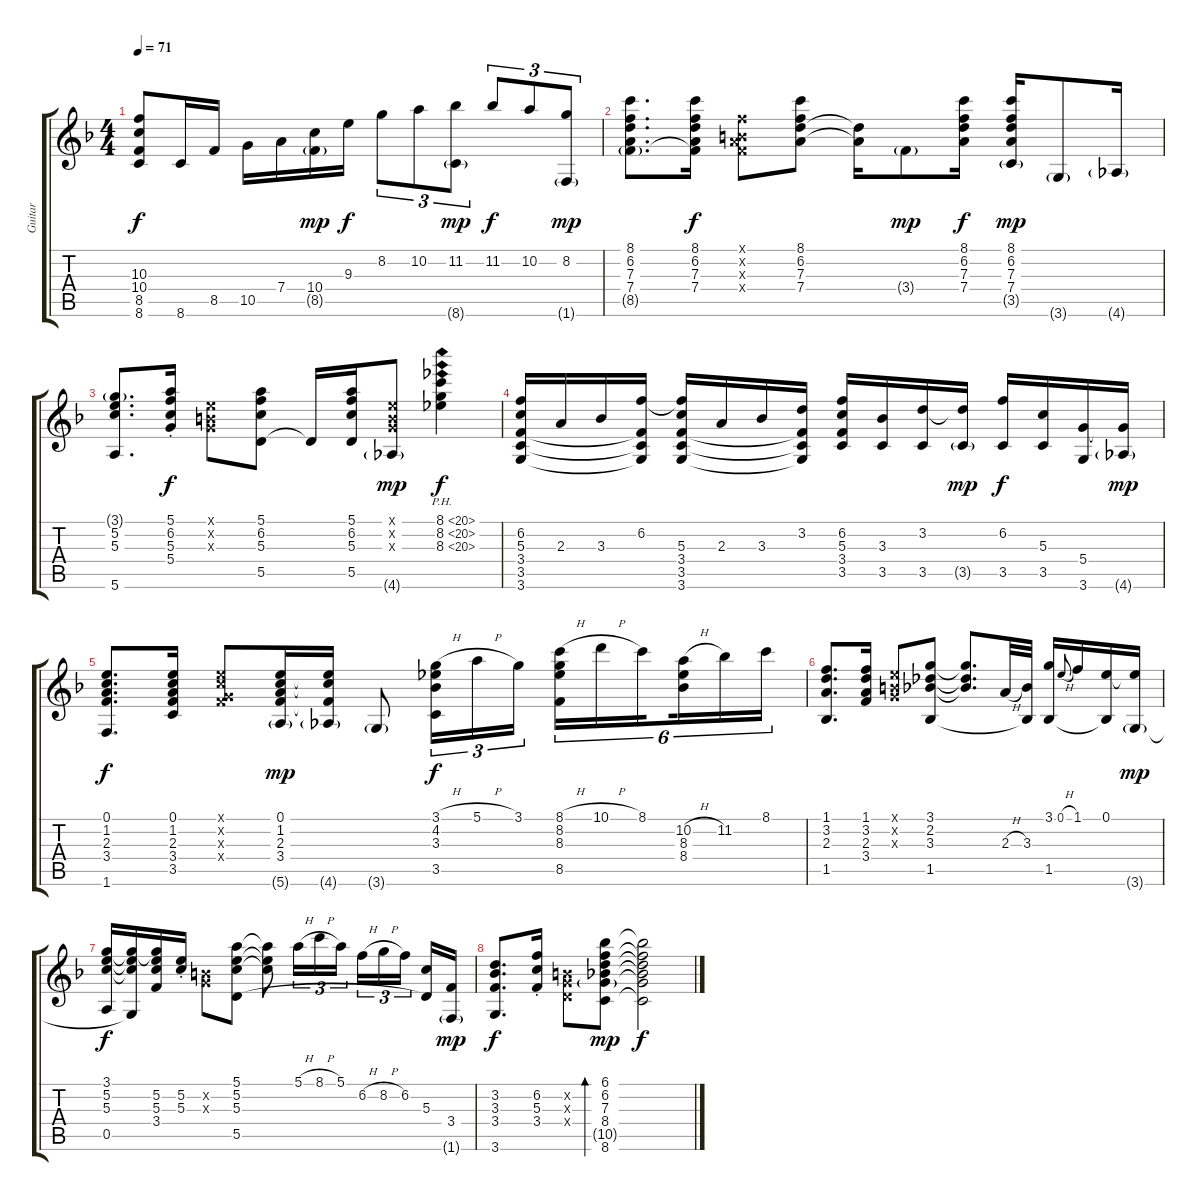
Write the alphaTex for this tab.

\track ("Guitar" "Guitar") {instrument acousticguitarsteel}
\staff {score tabs}
\tuning (E4 B3 G3 D3 A2 E2) {hide}
\ts (4 4)
\tempo 71
\clef g2
\ks f
(10.3 10.4 8.5 8.6).8{dy f} 8.6.16 8.5.16 10.5.16 7.4.16 (10.4 8.5{g}).16{dy mp} 9.3.16{dy f} 8.2.8{tu (3 2)} 10.2.8{tu (3 2)} (11.2 8.6{g}).8{tu (3 2) dy mp} 11.2.8{tu (3 2) dy f} 10.2.8{tu (3 2)} (8.2 1.6{g}).8{tu (3 2) dy mp} |
(8.1 6.2 7.3 7.4 8.5{g}).8{d} (8.1 6.2 7.3 7.4 8.5{t}).16{dy f} (1.1{x} 0.2{x} 2.3{x} 3.4{x}).8 (8.1 6.2 7.3 7.4).8 (7.3{t} 7.4{t}).16 3.4{g}.8{dy mp} (8.1 6.2 7.3 7.4).16{dy f} (8.1 6.2 7.3 7.4 3.5{g}).16{dy mp} 3.6{g}.8 4.6{g}.16 |
(3.1{g} 5.2 5.3 5.6).8{d} (5.1 6.2 5.3{st} 5.4).16{dy f} (0.1{x} 0.2{x} 0.3{x}).8 (5.1 6.2 5.3 5.5).8 5.5{t}.16 (5.1 6.2 5.3 5.5).16 (0.1{x} 0.2{x} 0.3{x} 4.6{g}).8{dy mp} (8.1{ph 12} 8.2{ph 12} 8.3{ph 12}).4{dy f} |
(6.2 5.3 3.4 3.5 3.6).16 2.3.16 3.3.16 (6.2 3.4{t} 3.5{t} 3.6{t}).16 (6.2{t} 5.3 3.4 3.5 3.6).16 2.3.16 3.3.16 (3.2 3.4{t} 3.5{t} 3.6{t}).16 (6.2 5.3 3.4 3.5).16 (3.3 3.5).16 (3.2 3.5).16 (3.2{t} 3.5{g}).16{dy mp} (6.2 3.5).16{dy f} (5.3 3.5).16 (5.4 3.6).16 (5.4{t} 4.6{g}).16{dy mp} |
(0.1 1.2 2.3 3.4 1.6).8{d dy f} (0.1 1.2 2.3 3.4 3.5).16 (0.1{x} 1.2{x} 0.3{x} 3.4{x}).8 (0.1 1.2 2.3 3.4 5.6{g}).16{dy mp} (0.1{t} 1.2{t} 3.4{t} 4.6{g}).16 3.6{g}.8 (3.1{h} 4.2 3.3 3.5).16{tu (3 2) dy f} 5.1{h}.16{tu (3 2)} 3.1.16{tu (3 2) beam split} (8.1{h} 8.2 8.3 8.5).16{tu (6 4)} 10.1{h}.16{tu (6 4) beam merge} 8.1.16{tu (6 4) beam splitsecondary} (10.2{h} 8.3 8.4).16{tu (6 4)} 11.2.16{tu (6 4)} 8.1.16{tu (6 4)} |
(1.1 3.2 2.3 1.5).8{d} (1.1 3.2 2.3 3.4).16 (0.1{x} 0.2{x} 0.3{x}).8 (3.1 2.2 3.3 1.5).8 (3.1{t} 2.2{t} 3.3{t}).8{d} 2.3{h}.32 (3.3 1.5{t}).32 (3.1 1.5).16 0.1{h}.8{gr onbeat} 1.1.16 (0.1 1.5{t}).16 (0.1{t} 3.6{g}).16{dy mp} |
(3.1 5.2 5.3 0.5).16{dy f} (3.1{t} 5.2{t} 5.3{t} 3.6{t}).16 (3.1{t} 5.2 5.3 3.4).16 (5.2{st} 5.3).16 (0.2{x} 0.3{x}).8 (5.1 5.2 5.3 5.5).8 (5.1{t} 5.2{t} 5.3{t}).8 5.1{h}.16{tu (3 2)} 8.1{h}.16{tu (3 2)} 5.1.16{tu (3 2)} 6.2{h}.16{tu (3 2)} 8.2{h}.16{tu (3 2)} 6.2.16{tu (3 2) beam splitsecondary} (5.3 5.5{t}).16 (3.4 1.6{g}).16{dy mp} |
(3.2 3.3 3.4 3.6).8{d dy f} (6.2 5.3{st} 3.4).16 (0.2{x} 0.3{x} 0.4{x}).8 (6.1 6.2 7.3 8.4 10.5{g} 8.6).8{bd 60 dy mp} (6.1{t} 6.2{t} 7.3{t} 8.4{t} 10.5{t} 8.6{t}).2{dy f}
